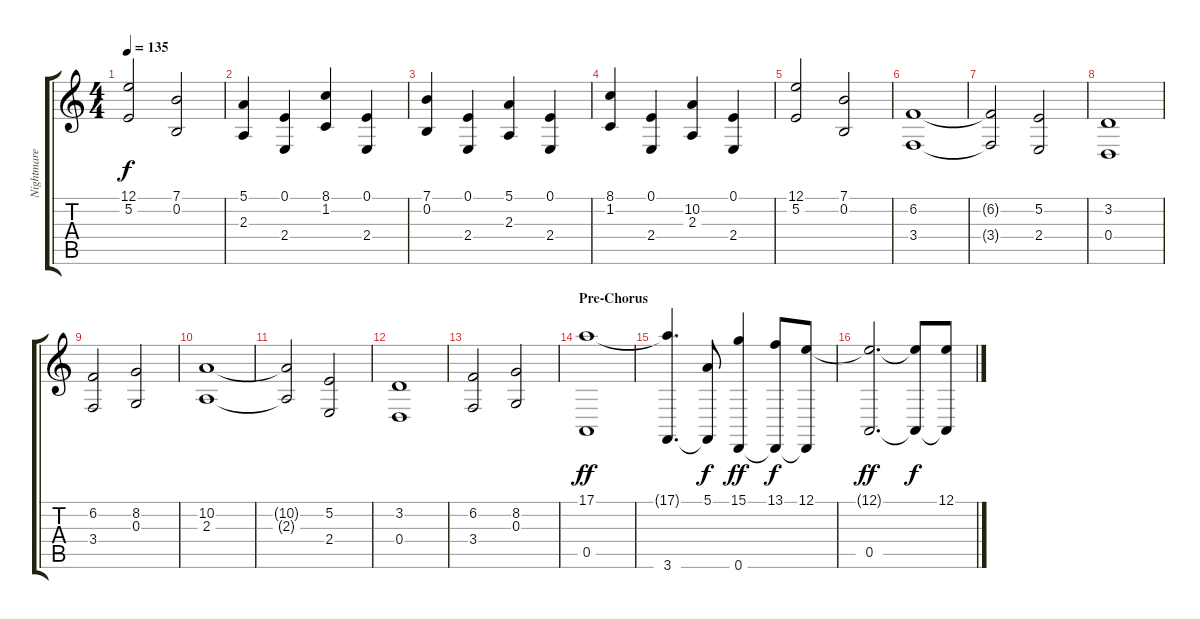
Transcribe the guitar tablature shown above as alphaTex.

\track ("Nightmare Industrie Synthétiseur 1" "Nightmare ") {instrument stringensemble2}
\staff {score tabs}
\tuning (E4 B3 G3 D3 A2 D2) {hide}
\ts (4 4)
\tempo 135
\clef g2
\ks c
(12.1 5.2).2{dy f} (7.1 0.2).2 |
(5.1 2.3).4 (0.1 2.4).4 (8.1 1.2).4 (0.1 2.4).4 |
(7.1 0.2).4 (0.1 2.4).4 (5.1 2.3).4 (0.1 2.4).4 |
(8.1 1.2).4 (0.1 2.4).4 (10.2 2.3).4 (0.1 2.4).4 |
(12.1 5.2).2 (7.1 0.2).2 |
(6.2 3.4).1 |
(6.2{t} 3.4{t}).2 (5.2 2.4).2 |
(3.2 0.4).1 |
(6.2 3.4).2 (8.2 0.3).2 |
(10.2 2.3).1 |
(10.2{t} 2.3{t}).2 (5.2 2.4).2 |
(3.2 0.4).1 |
(6.2 3.4).2 (8.2 0.3).2 |
\section ("" "Pre-Chorus")
(17.1 0.5).1{dy ff} |
(17.1{t} 3.6).4{d} (5.1 3.6{t}).8{dy f} (15.1 0.6).4{dy ff} (13.1 0.6{t}).8{dy f} (12.1 0.6{t}).8 |
(12.1{t} 0.5).2{d dy ff} (12.1{t} 0.5{t}).8{dy f} (12.1 0.5{t}).8
